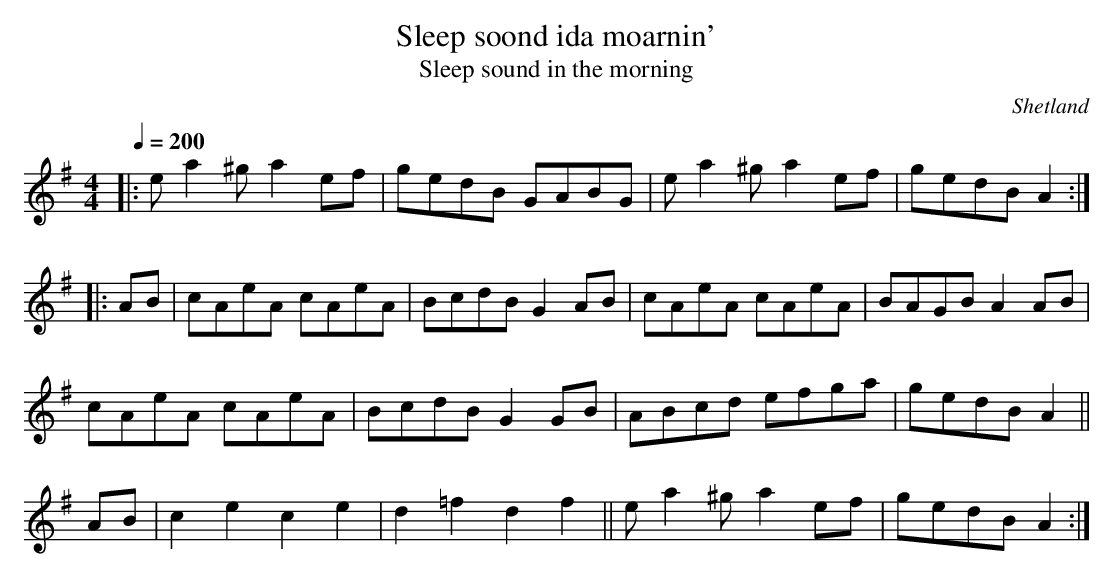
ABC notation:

X:1
T:Sleep soond ida moarnin'
T:Sleep sound in the morning
O:Shetland
M:4/4
L:1/8
Q:1/4=200
K:ADor
|:ea2^g a2ef|gedB GABG|ea2^g a2ef|gedB A2:|
|:AB|cAeA cAeA|BcdB G2AB|cAeA cAeA|BAGB A2AB|
cAeA cAeA|BcdB G2GB|ABcd efga|gedB A2||
AB|c2e2 c2e2|d2=f2 d2f2||ea2^g a2ef|gedB A2:|]
